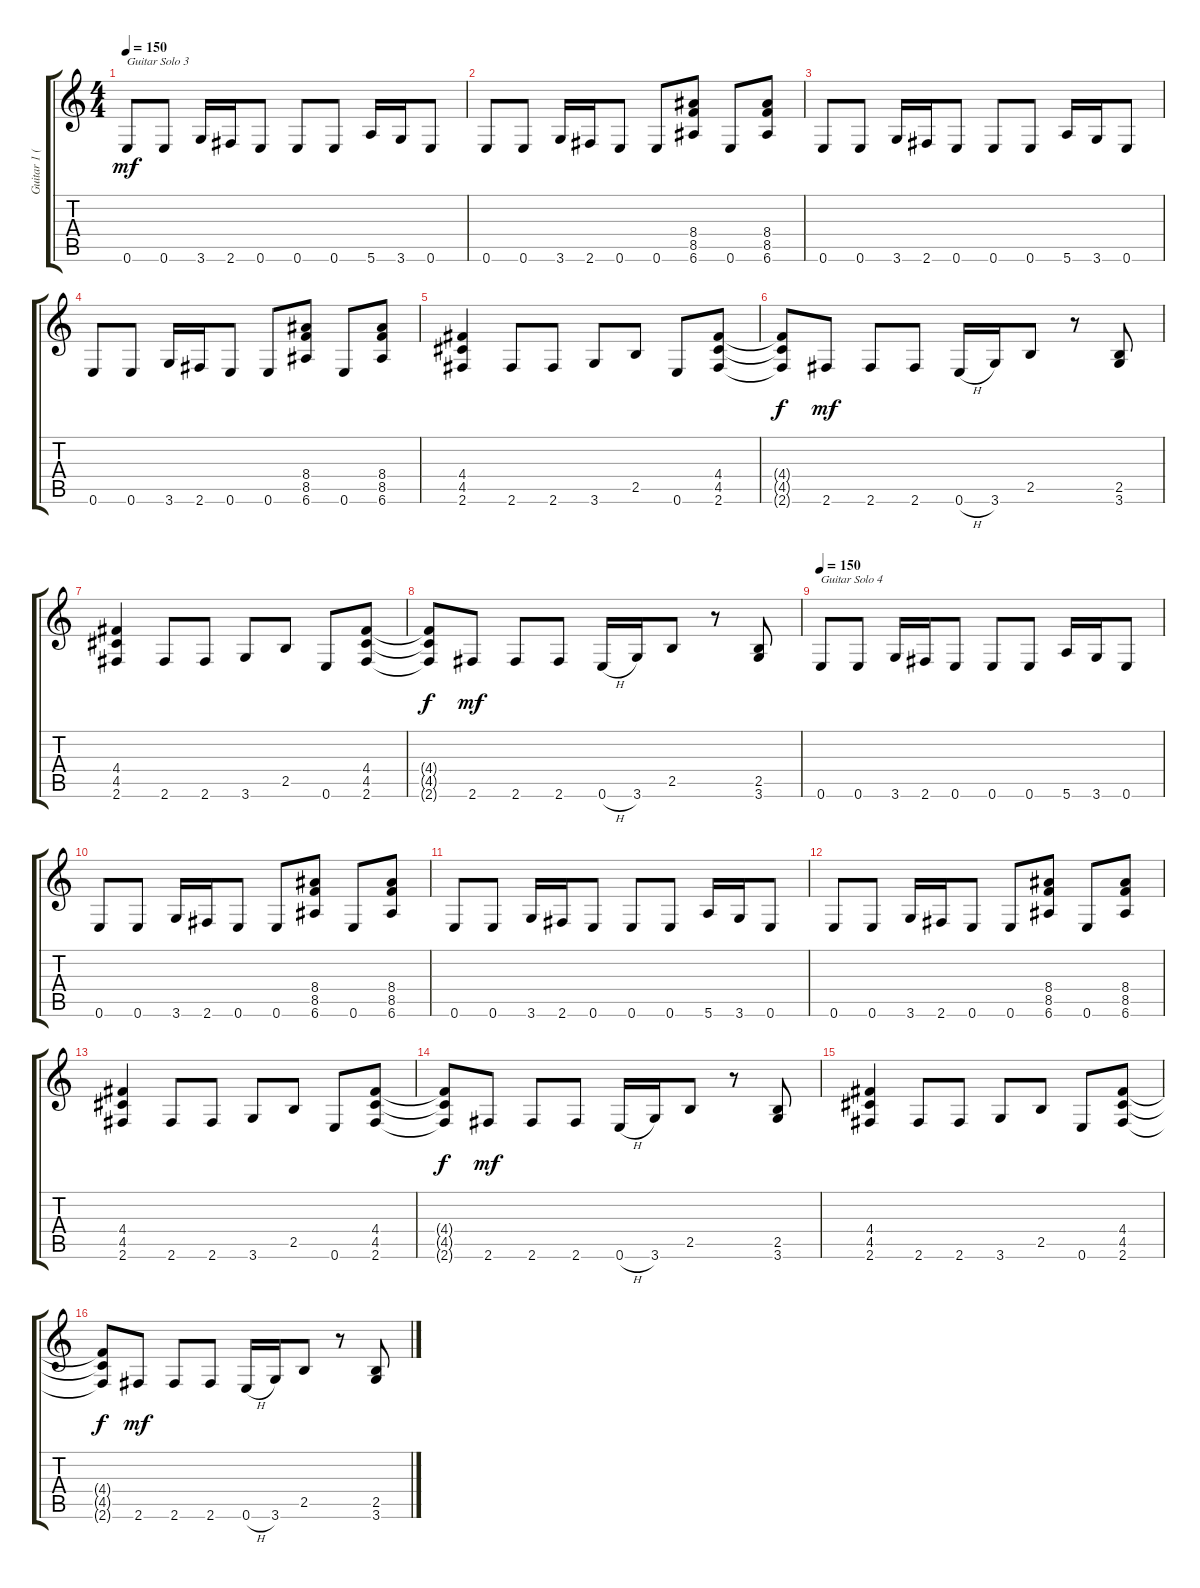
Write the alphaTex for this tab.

\track ("Guitar 1 (Dave Mustaine)" "Guitar 1 (") {instrument distortionguitar}
\staff {score tabs}
\tuning (E4 B3 G3 D3 A2 E2) {hide}
\ts (4 4)
\tempo 150
\clef g2
\ks c
0.6.8{txt "Guitar Solo 3" dy mf} 0.6.8 3.6.16 2.6.16 0.6.8 0.6.8 0.6.8 5.6.16 3.6.16 0.6.8 |
0.6.8 0.6.8 3.6.16 2.6.16 0.6.8 0.6.8 (8.4 8.5 6.6).8 0.6.8 (8.4 8.5 6.6).8 |
0.6.8 0.6.8 3.6.16 2.6.16 0.6.8 0.6.8 0.6.8 5.6.16 3.6.16 0.6.8 |
0.6.8 0.6.8 3.6.16 2.6.16 0.6.8 0.6.8 (8.4 8.5 6.6).8 0.6.8 (8.4 8.5 6.6).8 |
(4.4 4.5 2.6).4 2.6.8 2.6.8 3.6.8 2.5.8 0.6.8 (4.4 4.5 2.6).8 |
(4.4{t} 4.5{t} 2.6{t}).8{dy f} 2.6.8{dy mf} 2.6.8 2.6.8 0.6{h}.16 3.6.16 2.5.8 r.8 (2.5 3.6).8 |
(4.4 4.5 2.6).4 2.6.8 2.6.8 3.6.8 2.5.8 0.6.8 (4.4 4.5 2.6).8 |
(4.4{t} 4.5{t} 2.6{t}).8{dy f} 2.6.8{dy mf} 2.6.8 2.6.8 0.6{h}.16 3.6.16 2.5.8 r.8 (2.5 3.6).8 |
\tempo 150
0.6.8{txt "Guitar Solo 4"} 0.6.8 3.6.16 2.6.16 0.6.8 0.6.8 0.6.8 5.6.16 3.6.16 0.6.8 |
0.6.8 0.6.8 3.6.16 2.6.16 0.6.8 0.6.8 (8.4 8.5 6.6).8 0.6.8 (8.4 8.5 6.6).8 |
0.6.8 0.6.8 3.6.16 2.6.16 0.6.8 0.6.8 0.6.8 5.6.16 3.6.16 0.6.8 |
0.6.8 0.6.8 3.6.16 2.6.16 0.6.8 0.6.8 (8.4 8.5 6.6).8 0.6.8 (8.4 8.5 6.6).8 |
(4.4 4.5 2.6).4 2.6.8 2.6.8 3.6.8 2.5.8 0.6.8 (4.4 4.5 2.6).8 |
(4.4{t} 4.5{t} 2.6{t}).8{dy f} 2.6.8{dy mf} 2.6.8 2.6.8 0.6{h}.16 3.6.16 2.5.8 r.8 (2.5 3.6).8 |
(4.4 4.5 2.6).4 2.6.8 2.6.8 3.6.8 2.5.8 0.6.8 (4.4 4.5 2.6).8 |
(4.4{t} 4.5{t} 2.6{t}).8{dy f} 2.6.8{dy mf} 2.6.8 2.6.8 0.6{h}.16 3.6.16 2.5.8 r.8 (2.5 3.6).8
